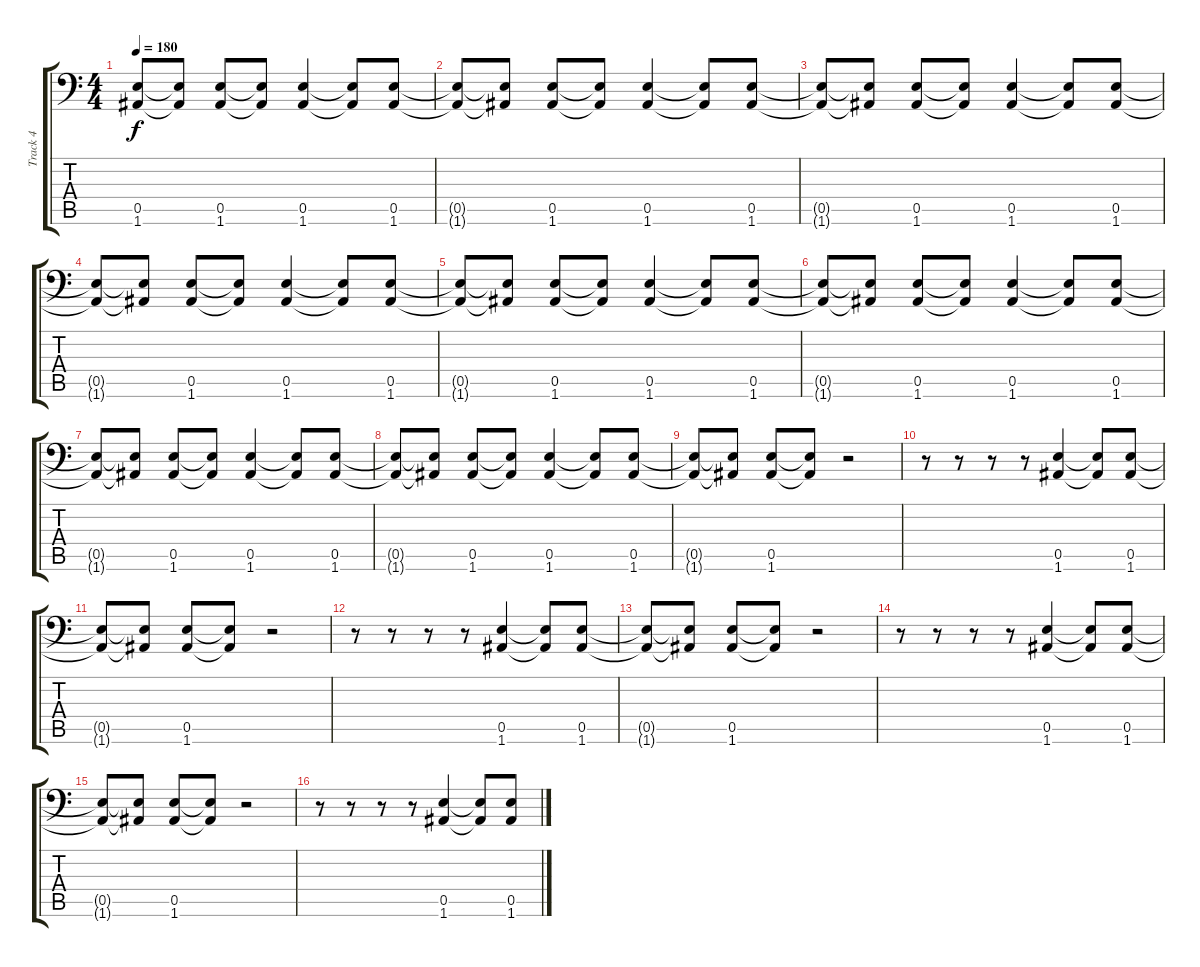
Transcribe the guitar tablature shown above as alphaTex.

\track ("Track 4" "Track 4") {instrument distortionguitar}
\staff {score tabs}
\tuning (B3 Gb3 D3 A2 E2 A1) {hide}
\ts (4 4)
\tempo 180
\clef f4
\ks c
(0.5{t} 1.6{t}).8{dy f} (0.5{t} 1.6{t}).8 (0.5 1.6).8 (0.5{t} 1.6{t}).8 (0.5 1.6).4 (0.5{t} 1.6{t}).8 (0.5 1.6).8 |
(0.5{t} 1.6{t}).8 (0.5{t} 1.6{t}).8 (0.5 1.6).8 (0.5{t} 1.6{t}).8 (0.5 1.6).4 (0.5{t} 1.6{t}).8 (0.5 1.6).8 |
(0.5{t} 1.6{t}).8 (0.5{t} 1.6{t}).8 (0.5 1.6).8 (0.5{t} 1.6{t}).8 (0.5 1.6).4 (0.5{t} 1.6{t}).8 (0.5 1.6).8 |
(0.5{t} 1.6{t}).8 (0.5{t} 1.6{t}).8 (0.5 1.6).8 (0.5{t} 1.6{t}).8 (0.5 1.6).4 (0.5{t} 1.6{t}).8 (0.5 1.6).8 |
(0.5{t} 1.6{t}).8 (0.5{t} 1.6{t}).8 (0.5 1.6).8 (0.5{t} 1.6{t}).8 (0.5 1.6).4 (0.5{t} 1.6{t}).8 (0.5 1.6).8 |
(0.5{t} 1.6{t}).8 (0.5{t} 1.6{t}).8 (0.5 1.6).8 (0.5{t} 1.6{t}).8 (0.5 1.6).4 (0.5{t} 1.6{t}).8 (0.5 1.6).8 |
(0.5{t} 1.6{t}).8 (0.5{t} 1.6{t}).8 (0.5 1.6).8 (0.5{t} 1.6{t}).8 (0.5 1.6).4 (0.5{t} 1.6{t}).8 (0.5 1.6).8 |
(0.5{t} 1.6{t}).8 (0.5{t} 1.6{t}).8 (0.5 1.6).8 (0.5{t} 1.6{t}).8 (0.5 1.6).4 (0.5{t} 1.6{t}).8 (0.5 1.6).8 |
(0.5{t} 1.6{t}).8 (0.5{t} 1.6{t}).8 (0.5 1.6).8 (0.5{t} 1.6{t}).8 r.2 |
r.8 r.8 r.8 r.8 (0.5 1.6).4 (0.5{t} 1.6{t}).8 (0.5 1.6).8 |
(0.5{t} 1.6{t}).8 (0.5{t} 1.6{t}).8 (0.5 1.6).8 (0.5{t} 1.6{t}).8 r.2 |
r.8 r.8 r.8 r.8 (0.5 1.6).4 (0.5{t} 1.6{t}).8 (0.5 1.6).8 |
(0.5{t} 1.6{t}).8 (0.5{t} 1.6{t}).8 (0.5 1.6).8 (0.5{t} 1.6{t}).8 r.2 |
r.8 r.8 r.8 r.8 (0.5 1.6).4 (0.5{t} 1.6{t}).8 (0.5 1.6).8 |
(0.5{t} 1.6{t}).8 (0.5{t} 1.6{t}).8 (0.5 1.6).8 (0.5{t} 1.6{t}).8 r.2 |
r.8 r.8 r.8 r.8 (0.5 1.6).4 (0.5{t} 1.6{t}).8 (0.5 1.6).8
